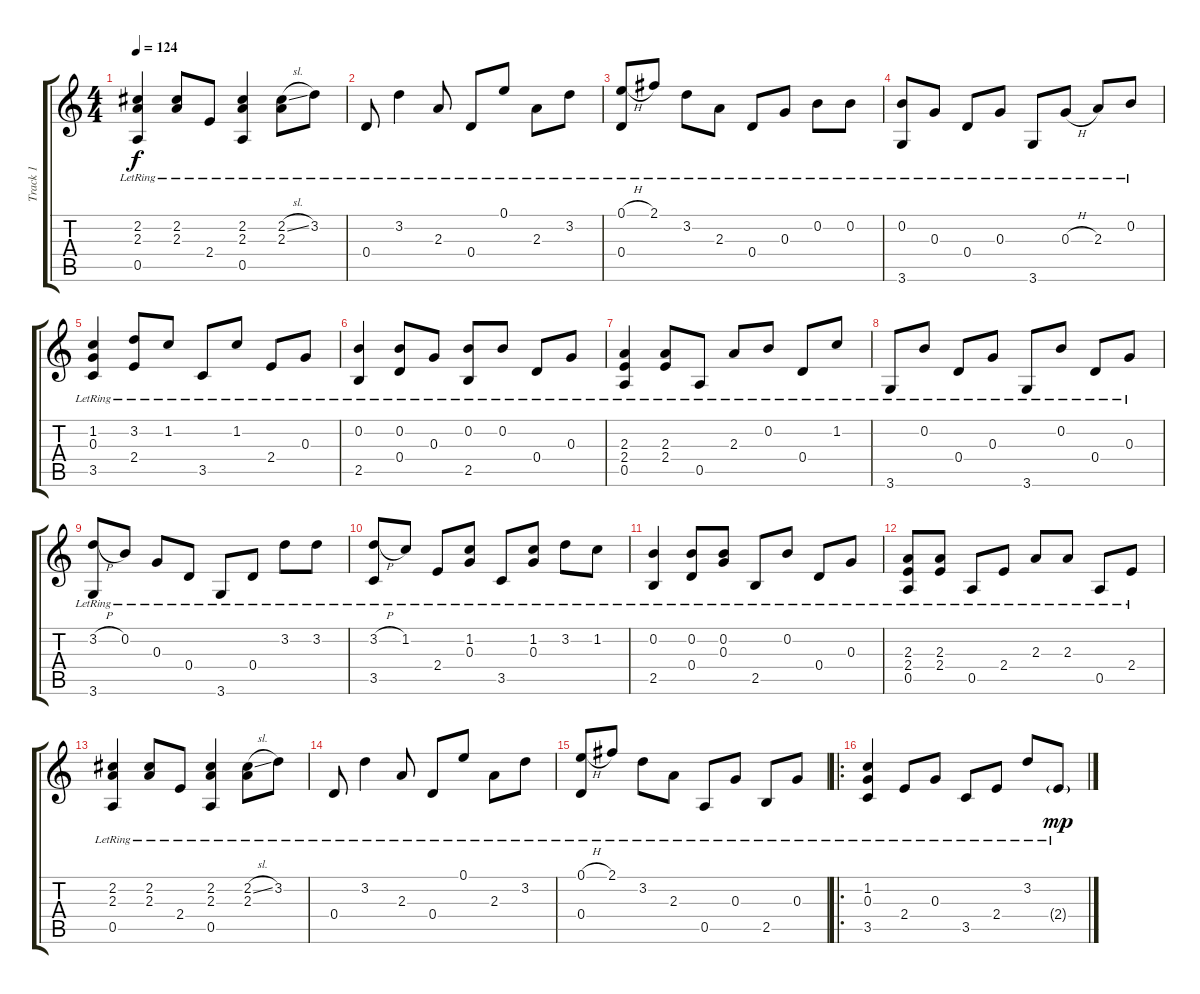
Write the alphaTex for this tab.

\track ("Track 1" "Track 1") {instrument acousticguitarsteel}
\staff {score tabs}
\tuning (E4 B3 G3 D3 A2 E2) {hide}
\ts (4 4)
\tempo 124
\clef g2
\ks c
(2.2{lr} 2.3{lr} 0.5{lr}).4{dy f} (2.2{lr} 2.3{lr}).8 2.4{lr}.8 (2.2{lr} 2.3{lr} 0.5{lr}).4 (2.2{sl lr} 2.3{lr}).8 3.2{lr}.8 |
0.4{lr}.8 3.2{lr}.4 2.3{lr}.8 0.4{lr}.8 0.1{lr}.8 2.3{lr}.8 3.2{lr}.8 |
(0.1{h lr} 0.4{lr}).8 2.1{lr}.8 3.2{lr}.8 2.3{lr}.8 0.4{lr}.8 0.3{lr}.8 0.2{lr}.8 0.2{lr}.8 |
(0.2{lr} 3.6{lr}).8 0.3{lr}.8 0.4{lr}.8 0.3{lr}.8 3.6{lr}.8 0.3{h lr}.8 2.3{lr}.8 0.2{lr}.8 |
(1.2{lr} 0.3{lr} 3.5{lr}).4 (3.2{lr} 2.4{lr}).8 1.2{lr}.8 3.5{lr}.8 1.2{lr}.8 2.4{lr}.8 0.3{lr}.8 |
(0.2{lr} 2.5{lr}).4 (0.2{lr} 0.4{lr}).8 0.3{lr}.8 (0.2{lr} 2.5{lr}).8 0.2{lr}.8 0.4{lr}.8 0.3{lr}.8 |
(2.3{lr} 2.4{lr} 0.5{lr}).4 (2.3{lr} 2.4{lr}).8 0.5{lr}.8 2.3{lr}.8 0.2{lr}.8 0.4{lr}.8 1.2{lr}.8 |
3.6{lr}.8 0.2{lr}.8 0.4{lr}.8 0.3{lr}.8 3.6{lr}.8 0.2{lr}.8 0.4{lr}.8 0.3{lr}.8 |
(3.2{h lr} 3.6{lr}).8 0.2{lr}.8 0.3{lr}.8 0.4{lr}.8 3.6{lr}.8 0.4{lr}.8 3.2{lr}.8 3.2{lr}.8 |
(3.2{h lr} 3.5{lr}).8 1.2{lr}.8 2.4{lr}.8 (1.2{lr} 0.3{lr}).8 3.5{lr}.8 (1.2{lr} 0.3{lr}).8 3.2{lr}.8 1.2{lr}.8 |
(0.2{lr} 2.5{lr}).4 (0.2{lr} 0.4{lr}).8 (0.2{lr} 0.3{lr}).8 2.5{lr}.8 0.2{lr}.8 0.4{lr}.8 0.3{lr}.8 |
(2.3{lr} 2.4{lr} 0.5{lr}).8 (2.3{lr} 2.4{lr}).8 0.5{lr}.8 2.4{lr}.8 2.3{lr}.8 2.3{lr}.8 0.5{lr}.8 2.4{lr}.8 |
(2.2{lr} 2.3{lr} 0.5{lr}).4 (2.2{lr} 2.3{lr}).8 2.4{lr}.8 (2.2{lr} 2.3{lr} 0.5{lr}).4 (2.2{sl lr} 2.3{lr}).8 3.2{lr}.8 |
0.4{lr}.8 3.2{lr}.4 2.3{lr}.8 0.4{lr}.8 0.1{lr}.8 2.3{lr}.8 3.2{lr}.8 |
(0.1{h lr} 0.4{lr}).8 2.1{lr}.8 3.2{lr}.8 2.3{lr}.8 0.5{lr}.8 0.3{lr}.8 2.5{lr}.8 0.3{lr}.8 |
\ro
(1.2{lr} 0.3{lr} 3.5{lr}).4 2.4{lr}.8 0.3{lr}.8 3.5{lr}.8 2.4{lr}.8 3.2{lr}.8 2.4{g lr}.8{dy mp}
